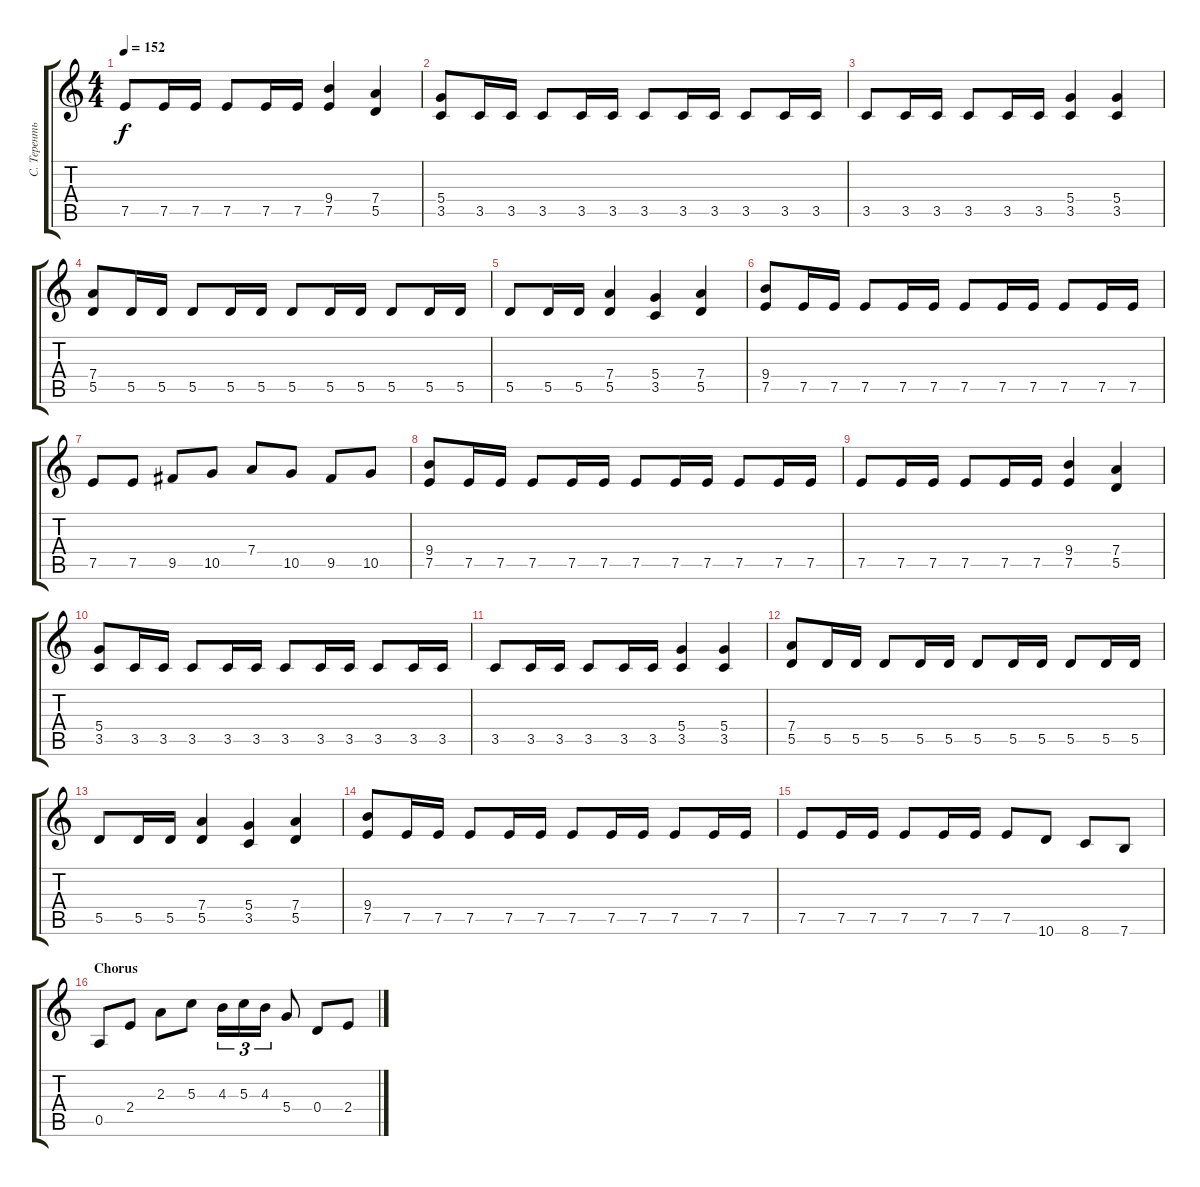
\track ("С. Терентьев" "С. Теренть") {instrument distortionguitar}
\staff {score tabs}
\tuning (E4 B3 G3 D3 A2 E2) {hide}
\ts (4 4)
\tempo 152
\clef g2
\ks c
7.5.8{dy f} 7.5.16 7.5.16 7.5.8 7.5.16 7.5.16 (9.4 7.5).4 (7.4 5.5).4 |
(5.4 3.5).8 3.5.16 3.5.16 3.5.8 3.5.16 3.5.16 3.5.8 3.5.16 3.5.16 3.5.8 3.5.16 3.5.16 |
3.5.8 3.5.16 3.5.16 3.5.8 3.5.16 3.5.16 (5.4 3.5).4 (5.4 3.5).4 |
(7.4 5.5).8 5.5.16 5.5.16 5.5.8 5.5.16 5.5.16 5.5.8 5.5.16 5.5.16 5.5.8 5.5.16 5.5.16 |
5.5.8 5.5.16 5.5.16 (7.4 5.5).4 (5.4 3.5).4 (7.4 5.5).4 |
(9.4 7.5).8 7.5.16 7.5.16 7.5.8 7.5.16 7.5.16 7.5.8 7.5.16 7.5.16 7.5.8 7.5.16 7.5.16 |
7.5.8 7.5.8 9.5.8 10.5.8 7.4.8 10.5.8 9.5.8 10.5.8 |
(9.4 7.5).8 7.5.16 7.5.16 7.5.8 7.5.16 7.5.16 7.5.8 7.5.16 7.5.16 7.5.8 7.5.16 7.5.16 |
7.5.8 7.5.16 7.5.16 7.5.8 7.5.16 7.5.16 (9.4 7.5).4 (7.4 5.5).4 |
(5.4 3.5).8 3.5.16 3.5.16 3.5.8 3.5.16 3.5.16 3.5.8 3.5.16 3.5.16 3.5.8 3.5.16 3.5.16 |
3.5.8 3.5.16 3.5.16 3.5.8 3.5.16 3.5.16 (5.4 3.5).4 (5.4 3.5).4 |
(7.4 5.5).8 5.5.16 5.5.16 5.5.8 5.5.16 5.5.16 5.5.8 5.5.16 5.5.16 5.5.8 5.5.16 5.5.16 |
5.5.8 5.5.16 5.5.16 (7.4 5.5).4 (5.4 3.5).4 (7.4 5.5).4 |
(9.4 7.5).8 7.5.16 7.5.16 7.5.8 7.5.16 7.5.16 7.5.8 7.5.16 7.5.16 7.5.8 7.5.16 7.5.16 |
7.5.8 7.5.16 7.5.16 7.5.8 7.5.16 7.5.16 7.5.8 10.6.8 8.6.8 7.6.8 |
\section ("" "Chorus")
0.5.8 2.4.8 2.3.8 5.3.8 4.3.16{tu (3 2)} 5.3.16{tu (3 2)} 4.3.16{tu (3 2)} 5.4.8 0.4.8 2.4.8
